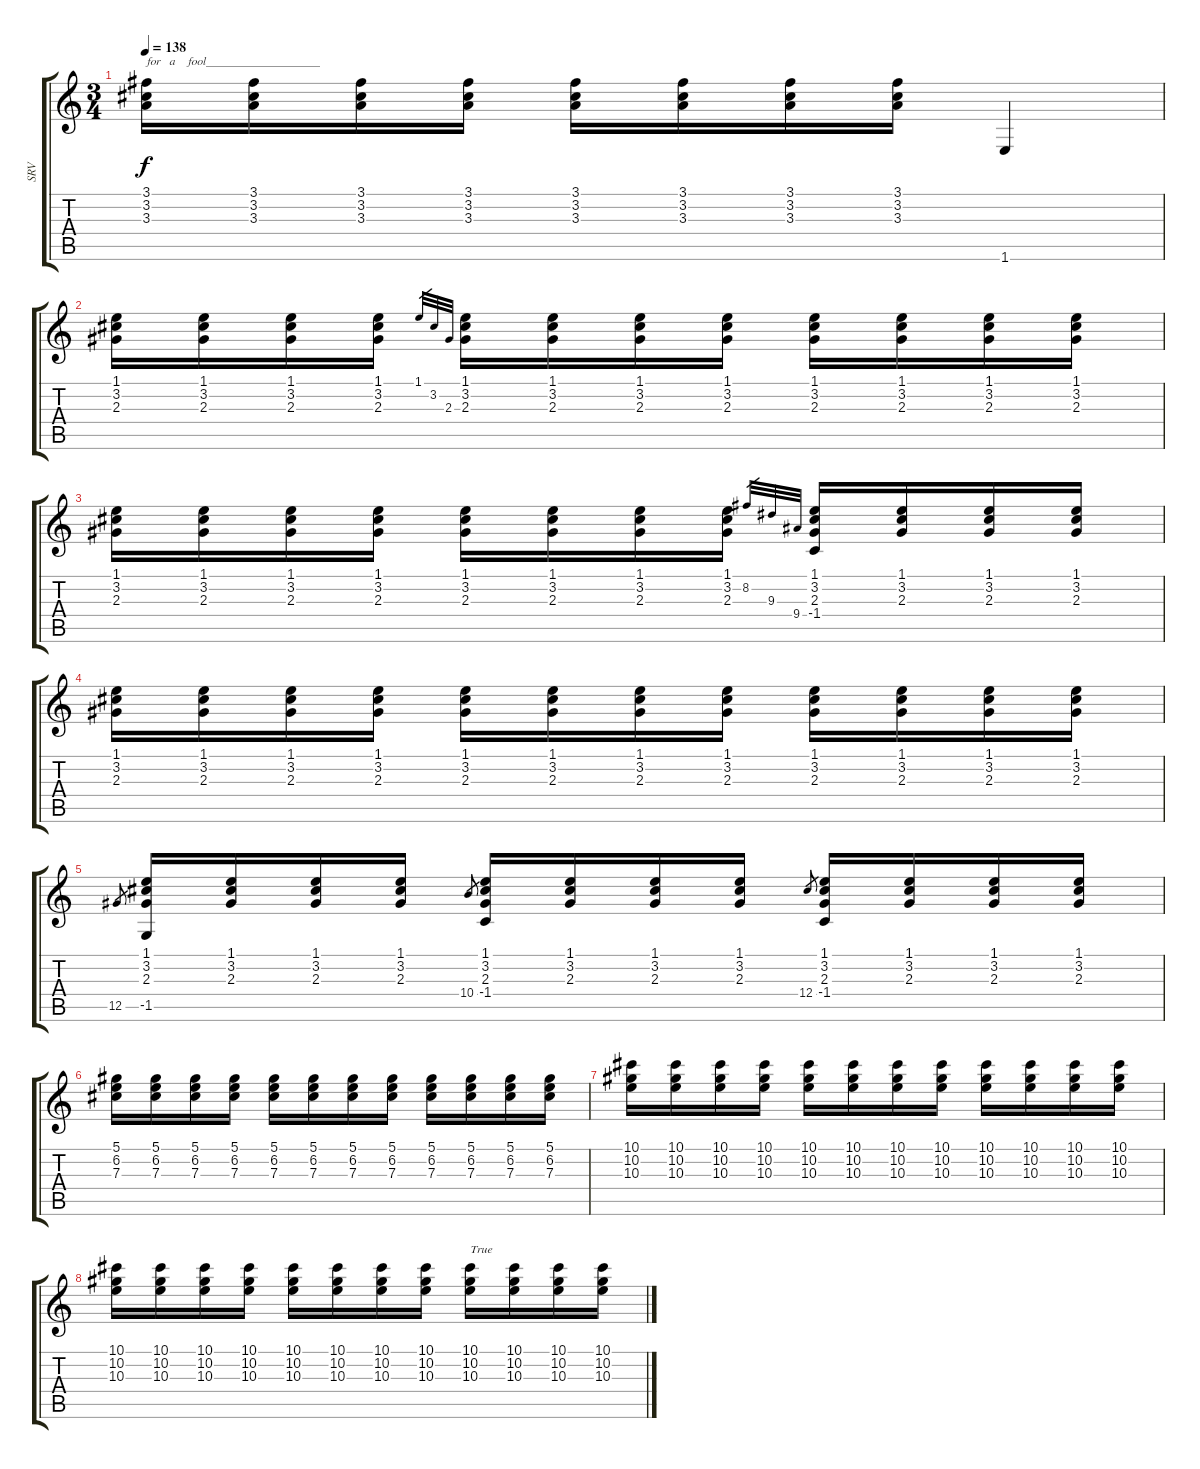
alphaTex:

\track ("SRV" "SRV") {instrument electricguitarjazz}
\staff {score tabs}
\tuning (Eb4 Bb3 Gb3 Db3 Ab2 Eb2) {hide}
\ts (3 4)
\tempo 138
\clef g2
\ks c
(3.1 3.2 3.3).16{txt "for   a    fool___________________" dy f} (3.1 3.2 3.3).16 (3.1 3.2 3.3).16 (3.1 3.2 3.3).16 (3.1 3.2 3.3).16 (3.1 3.2 3.3).16 (3.1 3.2 3.3).16 (3.1 3.2 3.3).16 1.6.4 |
(1.1 3.2 2.3).16 (1.1 3.2 2.3).16 (1.1 3.2 2.3).16 (1.1 3.2 2.3).16 1.1.32{gr} 3.2.32{gr} 2.3.32{gr} (1.1 3.2 2.3).16 (1.1 3.2 2.3).16 (1.1 3.2 2.3).16 (1.1 3.2 2.3).16 (1.1 3.2 2.3).16 (1.1 3.2 2.3).16 (1.1 3.2 2.3).16 (1.1 3.2 2.3).16 |
(1.1 3.2 2.3).16 (1.1 3.2 2.3).16 (1.1 3.2 2.3).16 (1.1 3.2 2.3).16 (1.1 3.2 2.3).16 (1.1 3.2 2.3).16 (1.1 3.2 2.3).16 (1.1 3.2 2.3).16 8.2.32{gr} 9.3.32{gr} 9.4.32{gr} (1.1 3.2 2.3 -1.4).16 (1.1 3.2 2.3).16 (1.1 3.2 2.3).16 (1.1 3.2 2.3).16 |
(1.1 3.2 2.3).16 (1.1 3.2 2.3).16 (1.1 3.2 2.3).16 (1.1 3.2 2.3).16 (1.1 3.2 2.3).16 (1.1 3.2 2.3).16 (1.1 3.2 2.3).16 (1.1 3.2 2.3).16 (1.1 3.2 2.3).16 (1.1 3.2 2.3).16 (1.1 3.2 2.3).16 (1.1 3.2 2.3).16 |
12.5.8{gr} (1.1 3.2 2.3 -1.5).16 (1.1 3.2 2.3).16 (1.1 3.2 2.3).16 (1.1 3.2 2.3).16 10.4.8{gr} (1.1 3.2 2.3 -1.4).16 (1.1 3.2 2.3).16 (1.1 3.2 2.3).16 (1.1 3.2 2.3).16 12.4.8{gr} (1.1 3.2 2.3 -1.4).16 (1.1 3.2 2.3).16 (1.1 3.2 2.3).16 (1.1 3.2 2.3).16 |
(5.1 6.2 7.3).16 (5.1 6.2 7.3).16 (5.1 6.2 7.3).16 (5.1 6.2 7.3).16 (5.1 6.2 7.3).16 (5.1 6.2 7.3).16 (5.1 6.2 7.3).16 (5.1 6.2 7.3).16 (5.1 6.2 7.3).16 (5.1 6.2 7.3).16 (5.1 6.2 7.3).16 (5.1 6.2 7.3).16 |
(10.1 10.2 10.3).16 (10.1 10.2 10.3).16 (10.1 10.2 10.3).16 (10.1 10.2 10.3).16 (10.1 10.2 10.3).16 (10.1 10.2 10.3).16 (10.1 10.2 10.3).16 (10.1 10.2 10.3).16 (10.1 10.2 10.3).16 (10.1 10.2 10.3).16 (10.1 10.2 10.3).16 (10.1 10.2 10.3).16 |
(10.1 10.2 10.3).16 (10.1 10.2 10.3).16 (10.1 10.2 10.3).16 (10.1 10.2 10.3).16 (10.1 10.2 10.3).16 (10.1 10.2 10.3).16 (10.1 10.2 10.3).16 (10.1 10.2 10.3).16 (10.1 10.2 10.3).16{txt "True"} (10.1 10.2 10.3).16 (10.1 10.2 10.3).16 (10.1 10.2 10.3).16
